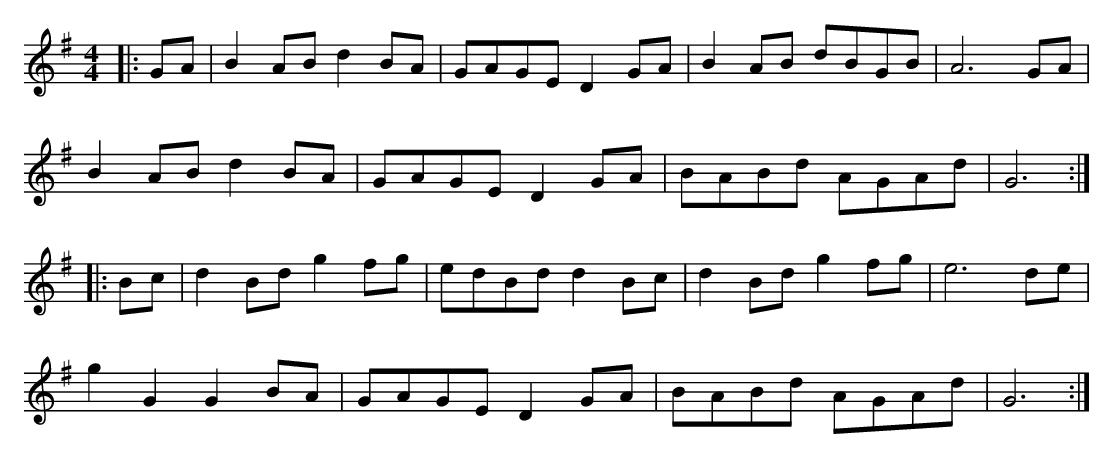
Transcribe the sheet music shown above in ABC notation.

X:1
M:4/4
K:G
|:GA|B2AB d2BA|GAGE D2GA|B2AB dBGB|A6 GA|
B2AB d2BA|GAGE D2GA|BABd AGAd|G6:|
|:Bc|d2Bd g2fg|edBd d2Bc|d2Bd g2fg|e6 de|
g2G2 G2BA|GAGE D2GA|BABd AGAd|G6:|
